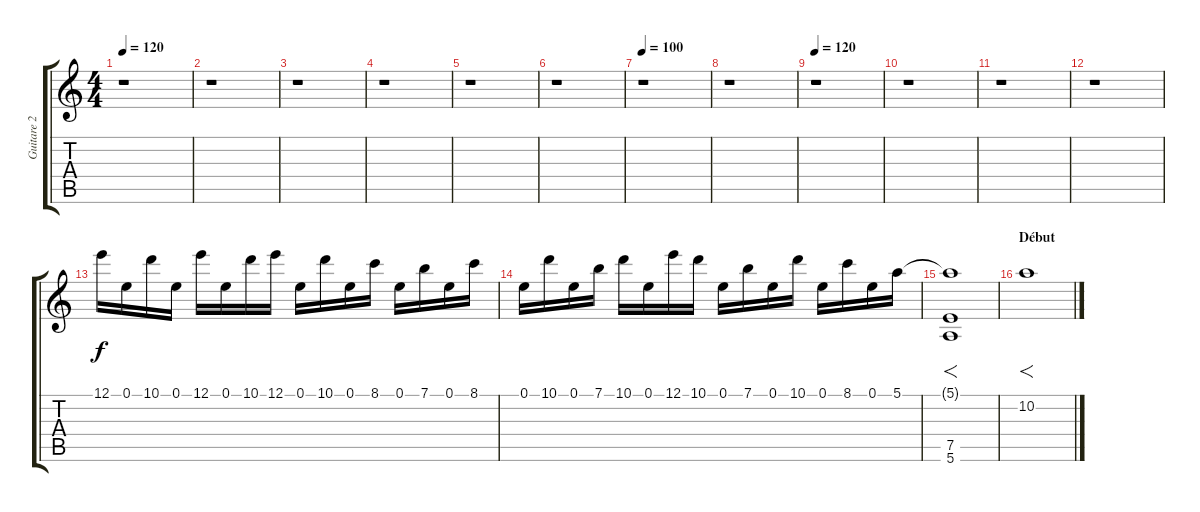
\track ("Guitare 2 ( bis )" "Guitare 2 ") {instrument overdrivenguitar}
\staff {score tabs}
\tuning (E4 B3 G3 D3 A2 E2) {hide}
\ts (4 4)
\tempo 120
\tempo 80
\tempo 120
\clef g2
\ks c
r.1{dy f instrument overdrivenguitar} |
r.1 |
r.1 |
r.1 |
r.1 |
r.1 |
\tempo 100
r.1 |
r.1 |
\tempo 120
r.1 |
r.1 |
r.1 |
r.1 |
12.1.16 0.1.16 10.1.16 0.1.16 12.1.16 0.1.16 10.1.16 12.1.16 0.1.16 10.1.16 0.1.16 8.1.16 0.1.16 7.1.16 0.1.16 8.1.16 |
0.1.16 10.1.16 0.1.16 7.1.16 10.1.16 0.1.16 12.1.16 10.1.16 0.1.16 7.1.16 0.1.16 10.1.16 0.1.16 8.1.16 0.1.16 5.1.16 |
(5.1{t} 7.5 5.6).1{f} |
\section ("" "Début")
10.2.1{f}
